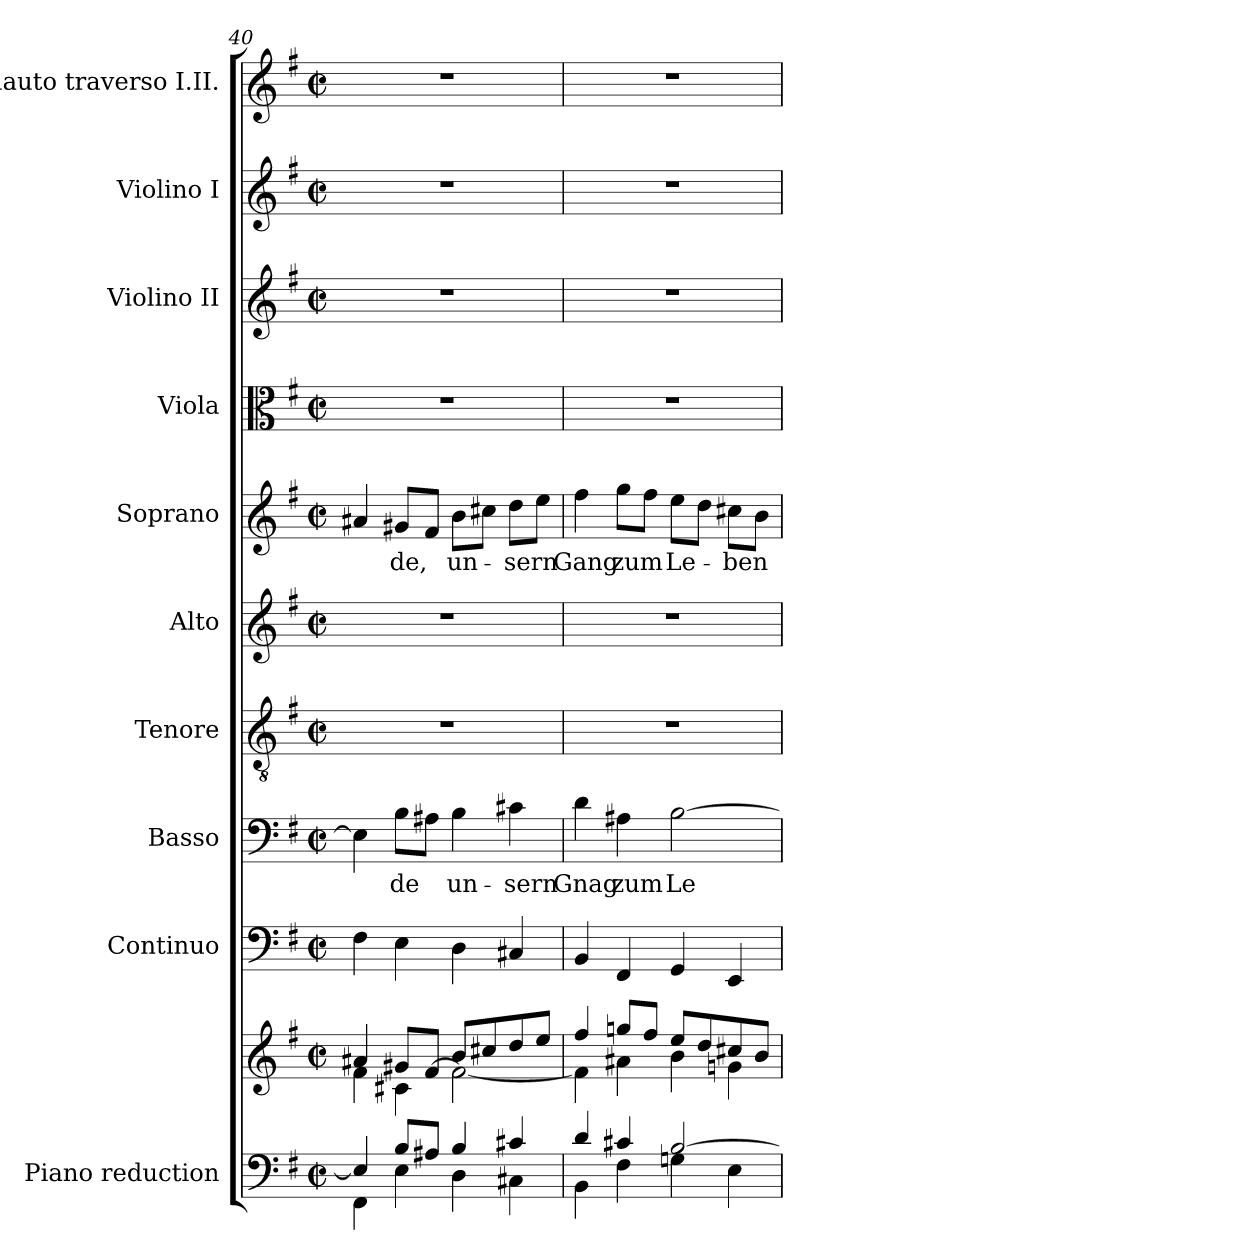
**kern	**kern	**kern	**kern	**text	**kern	**kern	**kern	**text	**kern	**kern	**kern	**kern
*part10	*part10	*part9	*part8	*part8	*part7	*part6	*part5	*part5	*part4	*part3	*part2	*part1
*staff11	*staff10	*staff9	*staff8	*staff8	*staff7	*staff6	*staff5	*staff5	*staff4	*staff3	*staff2	*staff1
*I"Piano reduction	*	*I"Continuo	*I"Basso	*	*I"Tenore	*I"Alto	*I"Soprano	*	*I"Viola	*I"Violino II	*I"Violino I	*I"Flauto traverso I.II.
*I'Pno	*	*	*	*	*	*	*	*	*I'Vla	*I'Vln	*I'Vln	*I'Fl
!!LO:PB:g=z
*clefF4	*clefG2	*clefF4	*clefF4	*	*clefGv2	*clefG2	*clefG2	*	*clefC3	*clefG2	*clefG2	*clefG2
*k[f#]	*k[f#]	*k[f#]	*k[f#]	*	*k[f#]	*k[f#]	*k[f#]	*	*k[f#]	*k[f#]	*k[f#]	*k[f#]
*M2/2	*M2/2	*M2/2	*M2/2	*	*M2/2	*M2/2	*M2/2	*	*M2/2	*M2/2	*M2/2	*M2/2
*met(c|)	*met(c|)	*met(c|)	*met(c|)	*	*met(c|)	*met(c|)	*met(c|)	*	*met(c|)	*met(c|)	*met(c|)	*met(c|)
=40	=40	=40	=40	=40	=40	=40	=40	=40	=40	=40	=40	=40
*^	*^	*	*	*	*	*	*	*	*	*	*	*
4E/]	4FF#\	4a#X/	4f#\	4F#\	4E\]	.	1r	1r	4a#X/	.	1r	1r	1r	1r
!	!	!	!	!	!	!LO:LY:b	!	!	!	!LO:LY:b	!	!	!	!
8B/L	4E\	8g#X/L	4c#X\	4E\	8B\L	-de	.	.	8g#X/L	-de,	.	.	.	.
8A#X/J	.	[8f#/J	.	.	8A#X\J	.	.	.	8f#/J	.	.	.	.	.
!	!	!	!	!	!	!LO:LY:b	!	!	!	!LO:LY:b	!	!	!	!
4B/	4D\	8b/L	2f#\_	4D\	4B\	un-	.	.	8b\L	un-	.	.	.	.
.	.	8cc#X/	.	.	.	.	.	.	8cc#X\J	.	.	.	.	.
!	!	!	!	!	!	!LO:LY:b	!	!	!	!LO:LY:b	!	!	!	!
4c#X/	4C#X\	8dd/	.	4C#X/	4c#X\	-sern	.	.	8dd\L	-sern	.	.	.	.
.	.	8ee/J	.	.	.	.	.	.	8ee\J	.	.	.	.	.
=41	=41	=41	=41	=41	=41	=41	=41	=41	=41	=41	=41	=41	=41	=41
!	!	!	!	!	!	!LO:LY:b	!	!	!	!LO:LY:b	!	!	!	!
4d/	4BB\	4ff#/	4f#\]	4BB/	4d\	Gnag	1r	1r	4ff#\	Gang	1r	1r	1r	1r
!	!	!	!	!	!	!LO:LY:b	!	!	!	!LO:LY:b	!	!	!	!
4c#X/	4F#\	8ggn/L	4a#X\	4FF#/	4A#X\	zum	.	.	8gg\L	zum	.	.	.	.
.	.	8ff#/J	.	.	.	.	.	.	8ff#\J	.	.	.	.	.
!	!	!	!	!	!	!LO:LY:b	!	!	!	!LO:LY:b	!	!	!	!
[2B/	4Gn\	8ee/L	4b\	4GG/	[2B\	Le-	.	.	8ee\L	Le-	.	.	.	.
.	.	8dd/	.	.	.	.	.	.	8dd\J	.	.	.	.	.
!	!	!	!	!	!	!	!	!	!	!LO:LY:b	!	!	!	!
.	4E\	8cc#X/	4gn\	4EE/	.	.	.	.	8cc#X\L	-ben	.	.	.	.
.	.	8b/J	.	.	.	.	.	.	8b\J	.	.	.	.	.
*v	*v	*	*	*	*	*	*	*	*	*	*	*	*	*
*	*v	*v	*	*	*	*	*	*	*	*	*	*	*
=	=	=	=	=	=	=	=	=	=	=	=	=
*-	*-	*-	*-	*-	*-	*-	*-	*-	*-	*-	*-	*-
